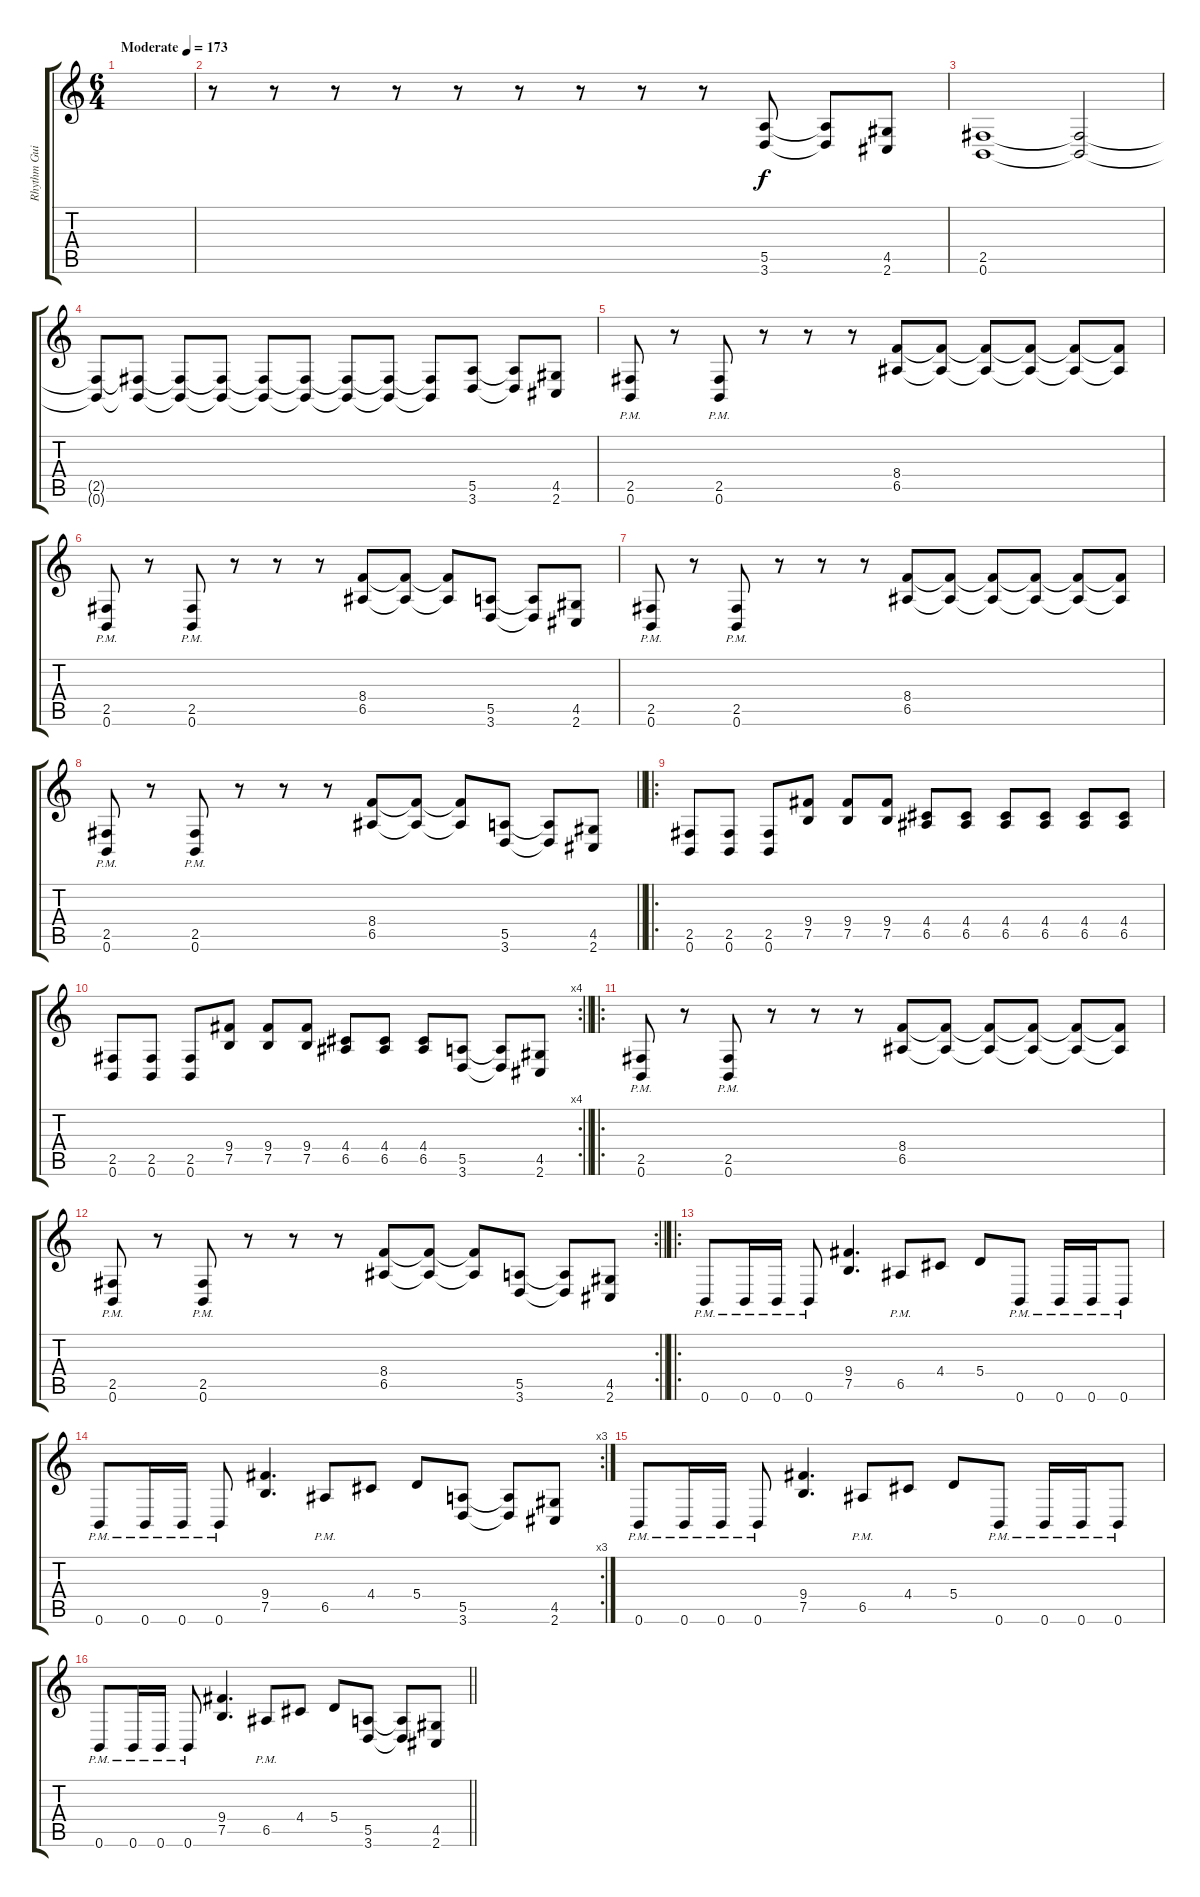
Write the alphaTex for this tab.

\track ("Rhythm Guitar 2" "Rhythm Gui") {instrument distortionguitar}
\staff {score tabs}
\tuning (B3 Gb3 D3 A2 E2 B1) {hide}
\ts (6 4)
\section ("" "")
\tempo (173 "Moderate")
\clef g2
\ks c
|
r.8 r.8 r.8 r.8 r.8 r.8 r.8 r.8 r.8 (5.5 3.6).8 (5.5{t} 3.6{t}).8 (4.5 2.6).8 |
(2.5 0.6).1 (2.5{t} 0.6{t}).2 |
(2.5{t} 0.6{t}).8 (2.5{t} 0.6{t}).8 (2.5{t} 0.6{t}).8 (2.5{t} 0.6{t}).8 (2.5{t} 0.6{t}).8 (2.5{t} 0.6{t}).8 (2.5{t} 0.6{t}).8 (2.5{t} 0.6{t}).8 (2.5{t} 0.6{t}).8 (5.5 3.6).8 (5.5{t} 3.6{t}).8 (4.5 2.6).8 |
(2.5{pm} 0.6{pm}).8 r.8 (2.5{pm} 0.6{pm}).8 r.8 r.8 r.8 (8.4 6.5).8 (8.4{t} 6.5{t}).8 (8.4{t} 6.5{t}).8 (8.4{t} 6.5{t}).8 (8.4{t} 6.5{t}).8 (8.4{t} 6.5{t}).8 |
(2.5{pm} 0.6{pm}).8 r.8 (2.5{pm} 0.6{pm}).8 r.8 r.8 r.8 (8.4 6.5).8 (8.4{t} 6.5{t}).8 (8.4{t} 6.5{t}).8 (5.5 3.6).8 (5.5{t} 3.6{t}).8 (4.5 2.6).8 |
(2.5{pm} 0.6{pm}).8 r.8 (2.5{pm} 0.6{pm}).8 r.8 r.8 r.8 (8.4 6.5).8 (8.4{t} 6.5{t}).8 (8.4{t} 6.5{t}).8 (8.4{t} 6.5{t}).8 (8.4{t} 6.5{t}).8 (8.4{t} 6.5{t}).8 |
\barLineRight lightlight
(2.5{pm} 0.6{pm}).8 r.8 (2.5{pm} 0.6{pm}).8 r.8 r.8 r.8 (8.4 6.5).8 (8.4{t} 6.5{t}).8 (8.4{t} 6.5{t}).8 (5.5 3.6).8 (5.5{t} 3.6{t}).8 (4.5 2.6).8 |
\ro
\section ("" "")
(2.5 0.6).8 (2.5 0.6).8 (2.5 0.6).8 (9.4 7.5).8 (9.4 7.5).8 (9.4 7.5).8 (4.4 6.5).8 (4.4 6.5).8 (4.4 6.5).8 (4.4 6.5).8 (4.4 6.5).8 (4.4 6.5).8 |
\rc 4
\barLineRight lightlight
(2.5 0.6).8 (2.5 0.6).8 (2.5 0.6).8 (9.4 7.5).8 (9.4 7.5).8 (9.4 7.5).8 (4.4 6.5).8 (4.4 6.5).8 (4.4 6.5).8 (5.5 3.6).8 (5.5{t} 3.6{t}).8 (4.5 2.6).8 |
\ro
\section ("" "")
(2.5{pm} 0.6{pm}).8 r.8 (2.5{pm} 0.6{pm}).8 r.8 r.8 r.8 (8.4 6.5).8 (8.4{t} 6.5{t}).8 (8.4{t} 6.5{t}).8 (8.4{t} 6.5{t}).8 (8.4{t} 6.5{t}).8 (8.4{t} 6.5{t}).8 |
\rc 2
\barLineRight lightlight
(2.5{pm} 0.6{pm}).8 r.8 (2.5{pm} 0.6{pm}).8 r.8 r.8 r.8 (8.4 6.5).8 (8.4{t} 6.5{t}).8 (8.4{t} 6.5{t}).8 (5.5 3.6).8 (5.5{t} 3.6{t}).8 (4.5 2.6).8 |
\ro
\section ("" "")
0.6{pm}.8 0.6{pm}.16 0.6{pm}.16 0.6{pm}.8 (9.4 7.5).4{d} 6.5{pm}.8 4.4.8 5.4.8 0.6{pm}.8 0.6{pm}.16 0.6{pm}.16 0.6{pm}.8 |
\rc 3
0.6{pm}.8 0.6{pm}.16 0.6{pm}.16 0.6{pm}.8 (9.4 7.5).4{d} 6.5{pm}.8 4.4.8 5.4.8 (5.5 3.6).8 (5.5{t} 3.6{t}).8 (4.5 2.6).8 |
0.6{pm}.8 0.6{pm}.16 0.6{pm}.16 0.6{pm}.8 (9.4 7.5).4{d} 6.5{pm}.8 4.4.8 5.4.8 0.6{pm}.8 0.6{pm}.16 0.6{pm}.16 0.6{pm}.8 |
\barLineRight lightlight
0.6{pm}.8 0.6{pm}.16 0.6{pm}.16 0.6{pm}.8 (9.4 7.5).4{d} 6.5{pm}.8 4.4.8 5.4.8 (5.5 3.6).8 (5.5{t} 3.6{t}).8 (4.5 2.6).8
